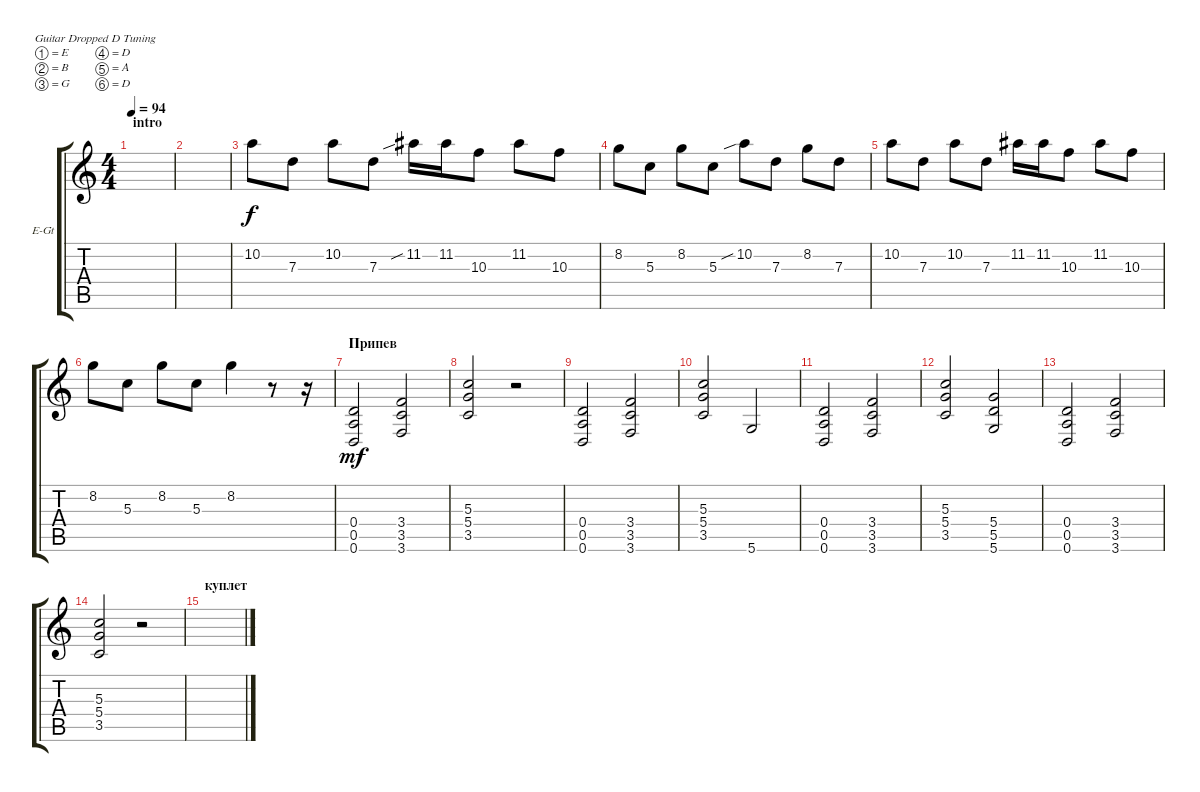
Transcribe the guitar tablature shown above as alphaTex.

\defaultSystemsLayout 4
\bracketExtendMode groupsimilarinstruments
\firstSystemTrackNameOrientation horizontal
\otherSystemsTrackNameOrientation horizontal
\track ("Electric Guitar" "E-Gt") {instrument distortionguitar}
\staff {score tabs}
\tuning (E4 B3 G3 D3 A2 D2)
\ts (4 4)
\section ("" "intro")
\tempo 94
\clef g2
\scale
0.487395
\ks c
|
\scale
0.256303 |
\scale
0.256303 10.2.8 7.3.8 10.2.8 7.3.8 11.2{sib}.16 11.2.16 10.3.8 11.2.8 10.3.8 |
\scale
0.333333 8.2.8 5.3.8 8.2.8 5.3.8 10.2{sib}.8 7.3.8 8.2.8 7.3.8 |
\scale
0.333333 10.2.8 7.3.8 10.2.8 7.3.8 11.2.16 11.2.16 10.3.8 11.2.8 10.3.8 |
\scale
0.333333 8.2.8 5.3.8 8.2.8 5.3.8 8.2.4 r.8 r.16 |
\section ("" "Припев")
(0.6 0.5 0.4).2{dy mf} (3.6 3.5 3.4).2 |
(3.5 5.4 5.3).2 r.2 |
(0.6 0.5 0.4).2 (3.6 3.5 3.4).2 |
(3.5 5.4 5.3).2 5.6.2 |
(0.6 0.5 0.4).2 (3.6 3.5 3.4).2 |
(3.5 5.4 5.3).2 (5.6 5.5 5.4).2 |
(0.6 0.5 0.4).2 (3.6 3.5 3.4).2 |
(3.5 5.4 5.3).2 r.2 |
\section ("" "куплет")
